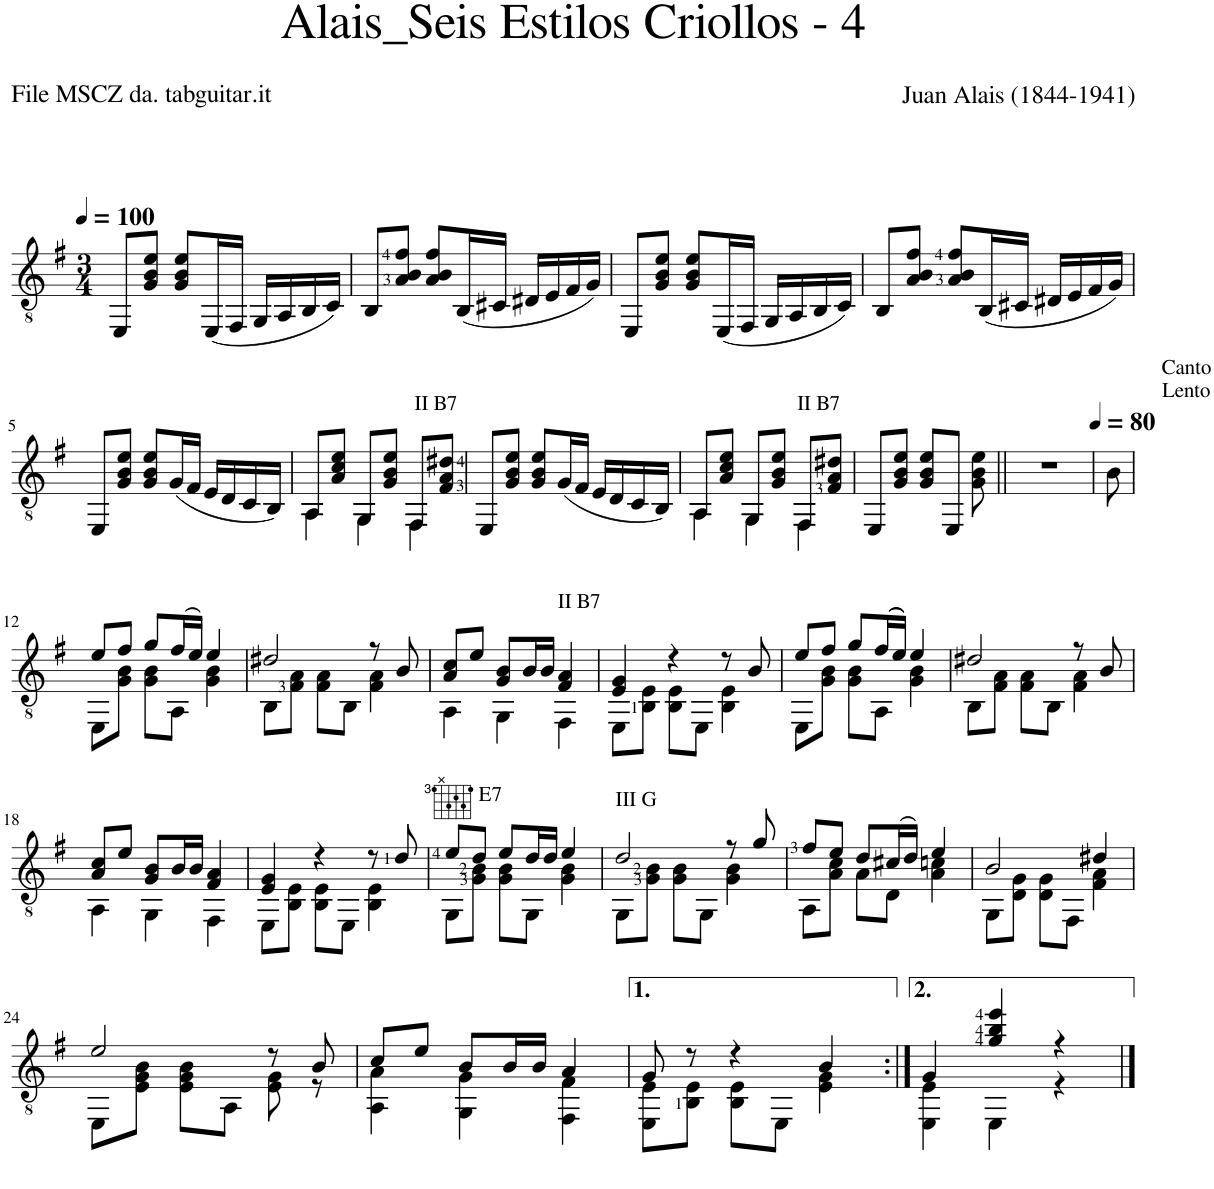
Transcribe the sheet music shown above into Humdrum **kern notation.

**kern
*part1
*staff1
*I"Guitar
*I'Guit.
*clefGv2
*k[f#]
*M3/4
*MM100
=1
8EE/L
8G/ 8B/ 8e/J
8G/ 8B/ 8e/L
(16EE/L
16FF#/JJ
16GG/LL
16AA/
16BB/
16C/JJ)
=2
8BB/L
8A/ 8B/ 8f#/J
8A/ 8B/ 8f#/L
(16BB/L
16C#X/JJ
16D#X/LL
16E/
16F#/
16G/JJ)
=3
8EE/L
8G/ 8B/ 8e/J
8G/ 8B/ 8e/L
(16EE/L
16FF#/JJ
16GG/LL
16AA/
16BB/
16C/JJ)
=4
8BB/L
8A/ 8B/ 8f#/J
8A/ 8B/ 8f#/L
(16BB/L
16C#X/JJ
16D#X/LL
16E/
16F#/
16G/JJ)
!!LO:LB:g=z
=5
8EE/L
8G/ 8B/ 8e/J
8G/ 8B/ 8e/L
(16G/L
16F#/JJ
16E/LL
16D/
16C/
16BB/JJ)
=6
*^
8AA/L	4AA\
8A/ 8c/ 8e/J	.
8GG/L	4GG\
8G/ 8B/ 8e/J	.
!LO:TX:a:t=II B7	!
8FF#/L	4FF#\
8F#/ 8A/ 8d#X/J	.
*v	*v
=7
8EE/L
8G/ 8B/ 8e/J
8G/ 8B/ 8e/L
(16G/L
16F#/JJ
16E/LL
16D/
16C/
16BB/JJ)
=8
*^
8AA/L	4AA\
8A/ 8c/ 8e/J	.
8GG/L	4GG\
8G/ 8B/ 8e/J	.
!LO:TX:a:t=II B7	!
8FF#/L	4FF#\
8F#/ 8A/ 8d#X/J	.
*v	*v
=9
8EE/L
8G/ 8B/ 8e/J
8G/ 8B/ 8e/L
8EE/J
8G\ 8B\ 8e\
=10||
2.r
=11
*MM80
!LO:TX:a:t=Canto
!LO:TX:a:t=Lento
8B\
!!LO:LB:g=z
=12
*^
8e/L	8EE\L
8f#/J	8G\ 8B\J
8g/L	8G\ 8B\L
(16f#/L	8AA\J
16e/JJ)	.
4e/	4G\ 4B\
=13	=13
2d#X/	8BB\L
.	8F#\ 8A\J
.	8F#\ 8A\L
.	8BB\J
8r	4F#\ 4A\
8B/	.
=14	=14
8A/ 8c/L	4AA\
8e/J	.
8G/ 8B/L	4GG\
16B/L	.
16B/JJ	.
!LO:TX:a:t=II B7	!
4F#/ 4A/	4FF#\
=15	=15
4E/ 4G/	8EE\L
.	8BB\ 8E\J
4r	8BB\ 8E\L
.	8EE\J
8r	4BB\ 4E\
8B/	.
=16	=16
8e/L	8EE\L
8f#/J	8G\ 8B\J
8g/L	8G\ 8B\L
((16f#/L	8AA\J
16e/JJ))	.
4e/	4G\ 4B\
=17	=17
2d#X/	8BB\L
.	8F#\ 8A\J
.	8F#\ 8A\L
.	8BB\J
8r	4F#\ 4A\
8B/	.
!!LO:LB:g=z	!!
=18	=18
8A/ 8c/L	4AA\
8e/J	.
8G/ 8B/L	4GG\
16B/L	.
16B/JJ	.
4F#/ 4A/	4FF#\
=19	=19
4E/ 4G/	8EE\L
.	8BB\ 8E\J
4r	8BB\ 8E\L
.	8EE\J
8r	4BB\ 4E\
8d/	.
=20	=20
8e/L	8GG\L
!LO:TX:a:t=E7	!
8d/J	8G\ 8B\J
8e/L	8G\ 8B\L
16d/L	8GG\J
16d/JJ	.
4e/	4G\ 4B\
=21	=21
!LO:TX:a:t=III G	!
2d/	8GG\L
.	8G\ 8B\J
.	8G\ 8B\L
.	8GG\J
8r	4G\ 4B\
8g/	.
=22	=22
8f#/L	8AA\L
8e/J	8A\ 8c\J
8d/L	8A\L
(16c#X/L	8D\J
16d/JJ)	.
4e/	4A\ 4cn\
=23	=23
2B/	8GG\L
.	8D\ 8G\J
.	8D\ 8G\L
.	8FF#\J
4d#X/	4F#\ 4A\
!!LO:LB:g=z	!!
=24	=24
2e/	8EE\L
.	8E\ 8G\ 8B\J
.	8E\ 8G\ 8B\L
.	8AA\J
8r	8E\ 8G\
8B/	8r
=25	=25
8c/L	4AA\ 4A\
8e/J	.
8B/L	4GG\ 4G\
16B/L	.
16B/JJ	.
4A/	4FF#\ 4F#\
=26	=26
8G/	8EE\ 8E\L
8r	8BB\ 8E\J
4r	8BB\ 8E\L
.	8EE\J
4B/	4E\ 4G\
=27:|!	=27:|!
4G/	4EE\ 4E\
4g/ 4b/ 4ee/	4EE\
4r	4r
*v	*v
==
*-
